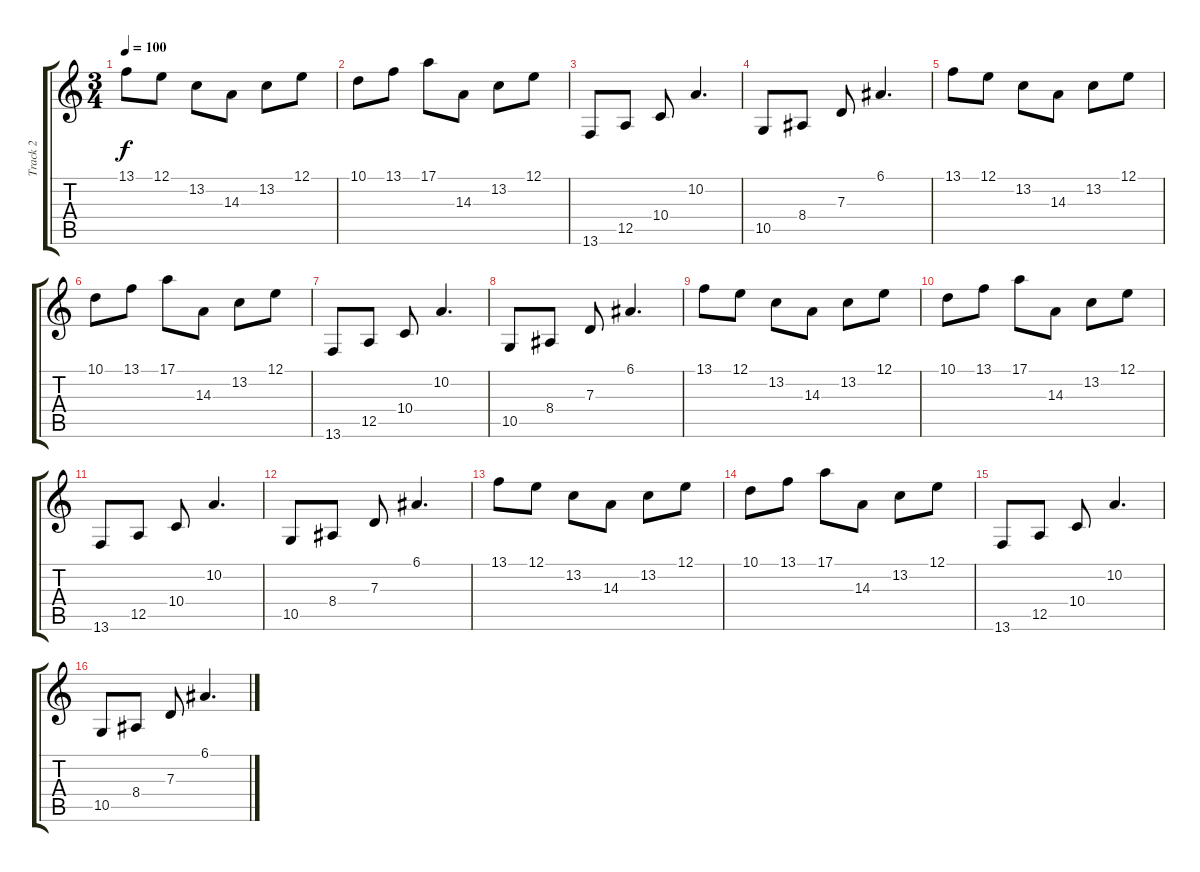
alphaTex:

\track ("Track 2" "Track 2") {instrument acousticgrandpiano}
\staff {score tabs}
\tuning (E4 B3 G3 D3 A2 E2) {hide}
\ts (3 4)
\tempo 100
\clef g2
\ks c
13.1.8{dy f} 12.1.8 13.2.8 14.3.8 13.2.8 12.1.8 |
10.1.8 13.1.8 17.1.8 14.3.8 13.2.8 12.1.8 |
13.6.8 12.5.8 10.4.8 10.2.4{d} |
10.5.8 8.4.8 7.3.8 6.1.4{d} |
13.1.8 12.1.8 13.2.8 14.3.8 13.2.8 12.1.8 |
10.1.8 13.1.8 17.1.8 14.3.8 13.2.8 12.1.8 |
13.6.8 12.5.8 10.4.8 10.2.4{d} |
10.5.8 8.4.8 7.3.8 6.1.4{d} |
13.1.8 12.1.8 13.2.8 14.3.8 13.2.8 12.1.8 |
10.1.8 13.1.8 17.1.8 14.3.8 13.2.8 12.1.8 |
13.6.8 12.5.8 10.4.8 10.2.4{d} |
10.5.8 8.4.8 7.3.8 6.1.4{d} |
13.1.8 12.1.8 13.2.8 14.3.8 13.2.8 12.1.8 |
10.1.8 13.1.8 17.1.8 14.3.8 13.2.8 12.1.8 |
13.6.8 12.5.8 10.4.8 10.2.4{d} |
10.5.8 8.4.8 7.3.8 6.1.4{d}
